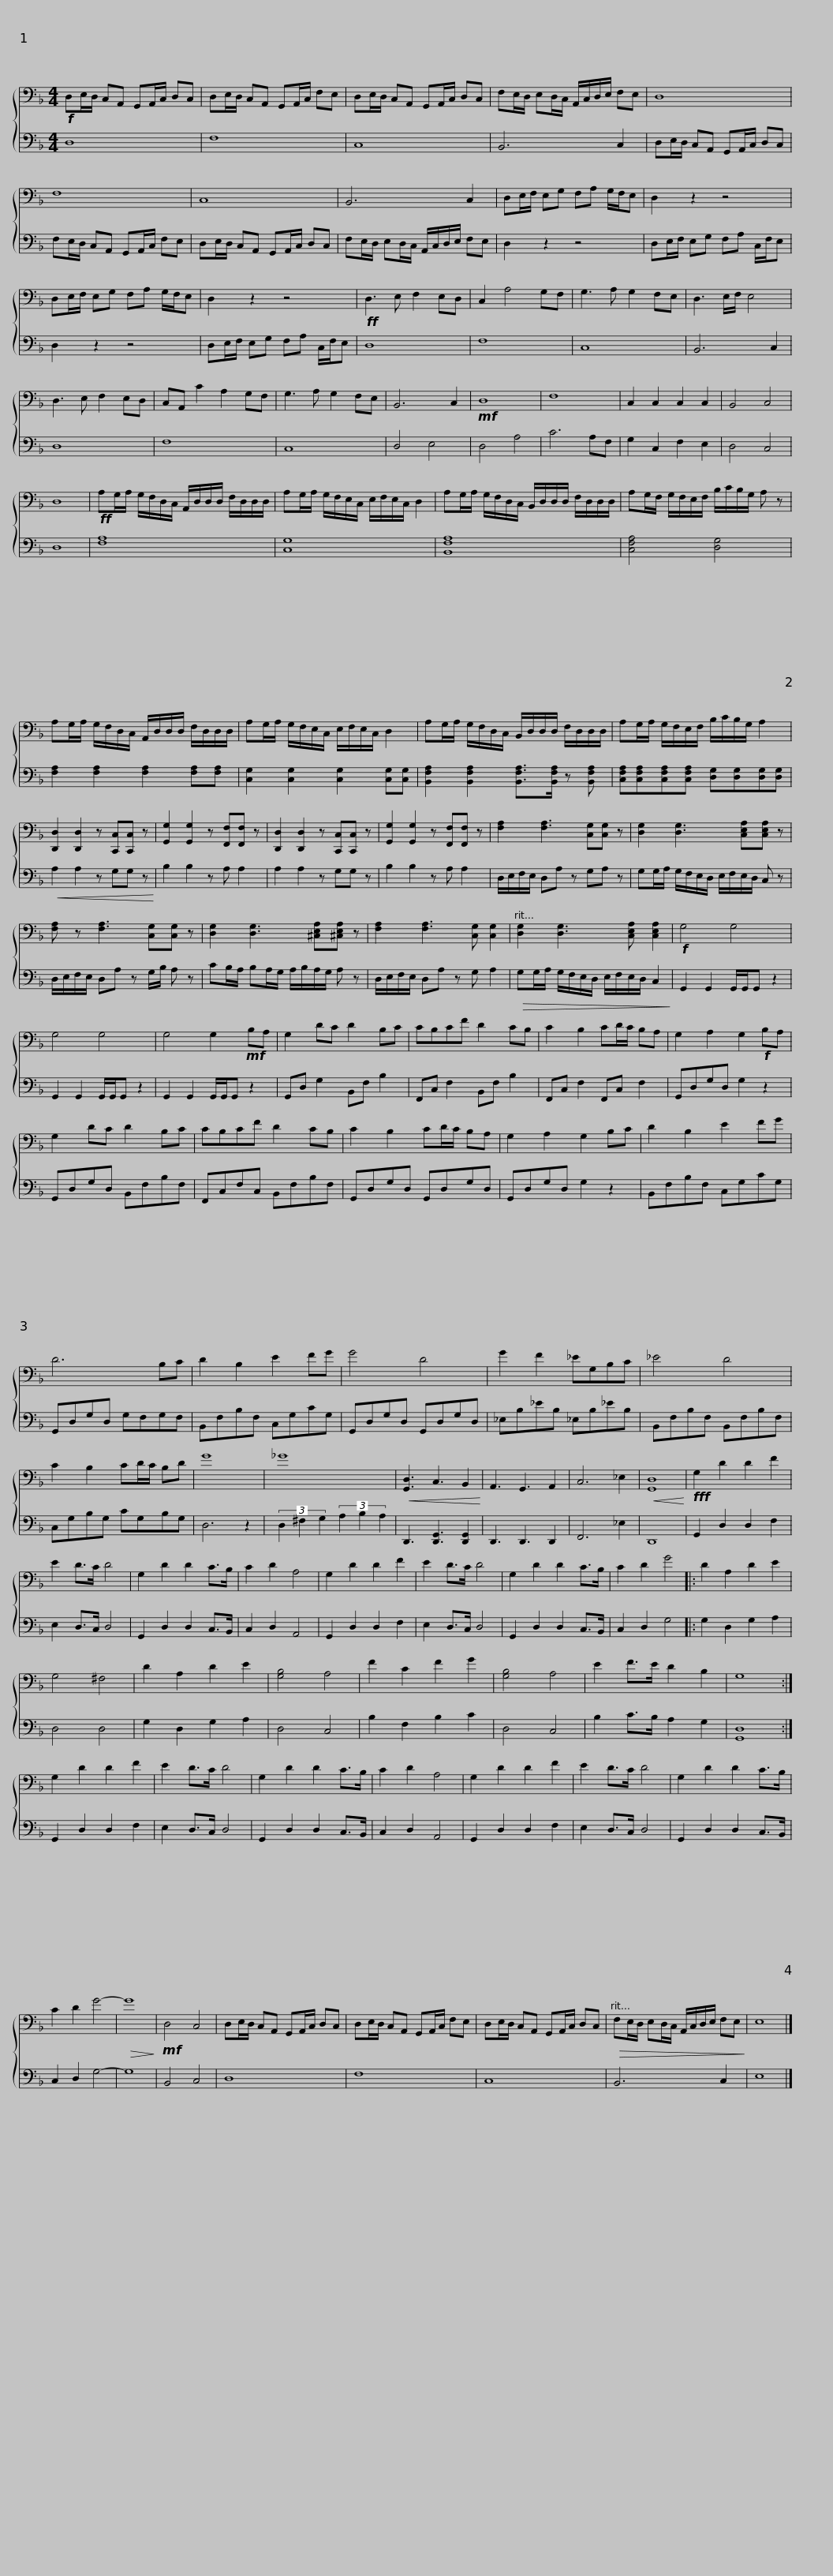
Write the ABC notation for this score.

X:1
%%score { 1 2 }
L:1/8
M:4/4
I:linebreak $
K:F
V:1 bass
V:2 bass
V:1
!f! D,E,/D,/ C,A,, G,,A,,/C,/ D,C, | D,E,/D,/ C,A,, G,,A,,/C,/ F,E, | D,E,/D,/ C,A,, G,,A,,/C,/ D,C, |$ F,E,/D,/ E,D,/C,/ A,,/C,/D,/E,/ F,E, | D,8 | %5
 F,8 | C,8 |$ B,,6 C,2 | D,E,/F,/ E,G, F,A, G,/F,/E, | D,2 z2 z4 | %10
 D,E,/F,/ E,G, F,A, G,/F,/E, |$ D,2 z2 z4 |!ff! D,3 E, F,2 E,D, | C,2 A,4 G,F, | G,3 A, G,2 F,E, | %15
 D,3 E,/F,/ E,4 | D,3 E, F,2 E,D, |$ C,A,, C2 A,2 G,F, | G,3 A, G,2 F,E, | B,,6 C,2 | %20
!mf! D,8 | F,8 | C,2 C,2 C,2 C,2 | B,,4 C,4 | D,8 |$ %25
!ff! A,G,/A,/ G,/F,/D,/C,/ A,,/D,/D,/D,/ F,/D,/D,/D,/ | A,G,/A,/ G,/F,/E,/C,/ E,/F,/E,/C,/ D,2 | A,G,/A,/ G,/F,/D,/C,/ B,,/D,/D,/D,/ F,/D,/D,/D,/ |$ A,G,/F,/ G,/F,/E,/F,/ B,/C/B,/G,/ A, z | A,G,/A,/ G,/F,/D,/C,/ A,,/D,/D,/D,/ F,/D,/D,/D,/ | %30
 A,G,/A,/ G,/F,/E,/C,/ E,/F,/E,/C,/ D,2 |$ A,G,/A,/ G,/F,/D,/C,/ B,,/D,/D,/D,/ F,/D,/D,/D,/ | A,G,/A,/ G,/F,/E,/F,/ B,/C/B,/G,/ A,2 | [D,,D,]2 [D,,D,]2 z [C,,C,][C,,C,] z | [G,,G,]2 [G,,G,]2 z [F,,F,][F,,F,] z |$ %35
 [D,,D,]2 [D,,D,]2 z [C,,C,][C,,C,] z | [G,,G,]2 [G,,G,]2 z [F,,F,][F,,F,] z | [F,A,]2 [F,A,]3 [C,G,][C,G,] z | [D,G,]2 [D,G,]3 [C,E,A,][C,E,A,] z |$ [F,A,] z [F,A,]3 [C,G,][C,G,] z | %40
 [D,G,]2 [D,G,]3 [^C,E,A,][^C,E,A,] z | [F,A,]2 [F,A,]3 [C,G,] [C,G,]2 |$ [D,G,]2 [D,G,]3 [C,E,A,] [C,E,A,]2 |!f! G,4 G,4 | G,4 G,4 | %45
 G,4 G,2!mf! B,A, | G,2 DC D2 B,C |$ CB,CF D2 CB, | C2 B,2 CD/C/ B,A, | G,2 A,2 G,2!f! B,A, | %50
 G,2 DC D2 B,C |$ CB,CF D2 CB, | C2 B,2 CD/C/ B,A, | G,2 A,2 G,2 B,C | D2 B,2 E2 FG |$ %55
 D6 B,C | D2 B,2 E2 FG | G4 D4 | G2 F2 _EG,B,C |$ _E4 D4 | %60
 C2 B,2 CD/C/ B,D | G8 | _G8 |!<(! [G,,D,]3 C,3 B,,2!<)! | A,,3 G,,3 A,,2 | %65
 C,6 _E,2 |$!<(! [G,,D,]8!<)! |!fff! G,2 D2 D2 F2 | E2 D>C D4 | G,2 D2 D2 C>B, | %70
 C2 D2 A,4 | G,2 D2 D2 F2 | E2 D>C D4 | G,2 D2 D2 C>B, |$ C2 D2 G4 |: %75
 D2 A,2 D2 E2 | G,4 ^F,4 | D2 A,2 D2 E2 | [G,B,]4 A,4 | F2 C2 F2 G2 | %80
 [G,B,]4 A,4 | E2 F>E D2 B,2 | G,8 :|$ G,2 D2 D2 F2 | E2 D>C D4 | %85
 G,2 D2 D2 C>B, | C2 D2 A,4 | G,2 D2 D2 F2 | E2 D>C D4 | G,2 D2 D2 C>B, |$ %90
 C2 D2 G4- |!>(! G8!>)! |!mf! D,4 C,4 | D,E,/D,/ C,A,, G,,A,,/C,/ D,C, | D,E,/D,/ C,A,, G,,A,,/C,/ F,E, | %95
 D,E,/D,/ C,A,, G,,A,,/C,/ D,C, |$!>(! F,E,/D,/ E,D,/C,/ A,,/C,/D,/E,/ F,E,!>)! | E,8 |] %98
V:2
 D,8 | F,8 | C,8 |$ B,,6 C,2 | D,E,/D,/ C,A,, G,,A,,/C,/ D,C, | %5
 F,E,/D,/ C,A,, G,,A,,/C,/ F,E, | D,E,/D,/ C,A,, G,,A,,/C,/ D,C, |$ F,E,/D,/ E,D,/C,/ A,,/C,/D,/E,/ F,E, | D,2 z2 z4 | D,E,/F,/ E,G, F,A, C,/F,/E, | %10
 D,2 z2 z4 |$ D,E,/F,/ E,G, F,A, C,/F,/E, | D,8 | F,8 | C,8 | %15
 B,,6 C,2 | D,8 |$ F,8 | C,8 | D,4 E,4 | %20
 D,4 A,4 | C6 A,F, | G,2 C,2 F,2 E,2 | D,4 C,4 | D,8 |$ %25
 [F,A,]8 | [C,G,]8 | [B,,F,A,]8 |$ [C,F,A,]4 [D,G,]4 | [F,A,]2 [F,A,]2 [F,A,]2 [F,A,][F,A,] | %30
 [C,G,]2 [C,G,]2 [C,G,]2 [C,G,][C,G,] |$ [B,,F,A,]2 [B,,F,A,]2 [B,,F,A,]>[B,,F,A,] z [B,,F,A,] | [C,F,A,][C,F,A,][C,F,A,][C,F,A,] [D,G,][D,G,][D,G,][D,G,] |!<(! A,2 A,2 z G,G, z!<)! | B,2 B,2 z A, A,2 |$ %35
 A,2 A,2 z G,G, z | B,2 B,2 z A, A,2 | D,/E,/F,/E,/ D,A, z G,A, z | G,G,/A,/ G,/F,/E,/D,/ E,/F,/E,/D,/ C, z |$ D,/E,/F,/E,/ D,A, z G,/B,/ A, z | %40
 CB,/A,/ B,A,/G,/ A,/B,/A,/G,/ A, z | D,/E,/F,/E,/ D,A, z G, A,2 |$!>(! G,G,/A,/ G,/F,/E,/D,/ E,/F,/E,/D,/ C,2!>)! | G,,2 G,,2 G,,/G,,/G,, z2 | G,,2 G,,2 G,,/G,,/G,, z2 | %45
 G,,2 G,,2 G,,/G,,/G,, z2 | G,,D, G,2 B,,F, B,2 |$ F,,C, F,2 B,,F, B,2 | F,,C, F,2 F,,C, F,2 | G,,D,G,D, G,2 z2 | %50
 G,,D,G,D, B,,F,B,F, |$ F,,C,F,C, B,,F,B,F, | G,,D,G,D, G,,D,G,D, | G,,D,G,D, G,2 z2 | B,,F,B,F, C,G,CG, |$ %55
 G,,D,G,D, G,F,G,F, | B,,F,B,F, C,G,CG, | G,,D,G,D, G,,D,G,D, | _E,B,_EB, _E,B,_EB, |$ B,,F,B,F, B,,F,B,F, | %60
 C,G,B,G, CG,B,G, | D,6 z2 | (3D,2 ^F,2 G,2 (3A,2 B,2 A,2 | D,,3 [D,,G,,]3 [D,,G,,]2 | D,,3 D,,3 D,,2 | %65
 F,,6 _E,2 |$ D,,8 | G,,2 D,2 D,2 F,2 | E,2 D,>C, D,4 | G,,2 D,2 D,2 C,>B,, | %70
 C,2 D,2 A,,4 | G,,2 D,2 D,2 F,2 | E,2 D,>C, D,4 | G,,2 D,2 D,2 C,>B,, |$ C,2 D,2 G,4 |: %75
 G,2 D,2 G,2 A,2 | D,4 D,4 | G,2 D,2 G,2 A,2 | D,4 C,4 | B,2 F,2 B,2 C2 | %80
 D,4 C,4 | B,2 C>B, A,2 G,2 | [G,,D,]8 :|$ G,,2 D,2 D,2 F,2 | E,2 D,>C, D,4 | %85
 G,,2 D,2 D,2 C,>B,, | C,2 D,2 A,,4 | G,,2 D,2 D,2 F,2 | E,2 D,>C, D,4 | G,,2 D,2 D,2 C,>B,, |$ %90
 C,2 D,2 G,4- | G,8 | B,,4 C,4 | D,8 | F,8 | %95
 C,8 |$ B,,6 C,2 | E,8 |] %98
